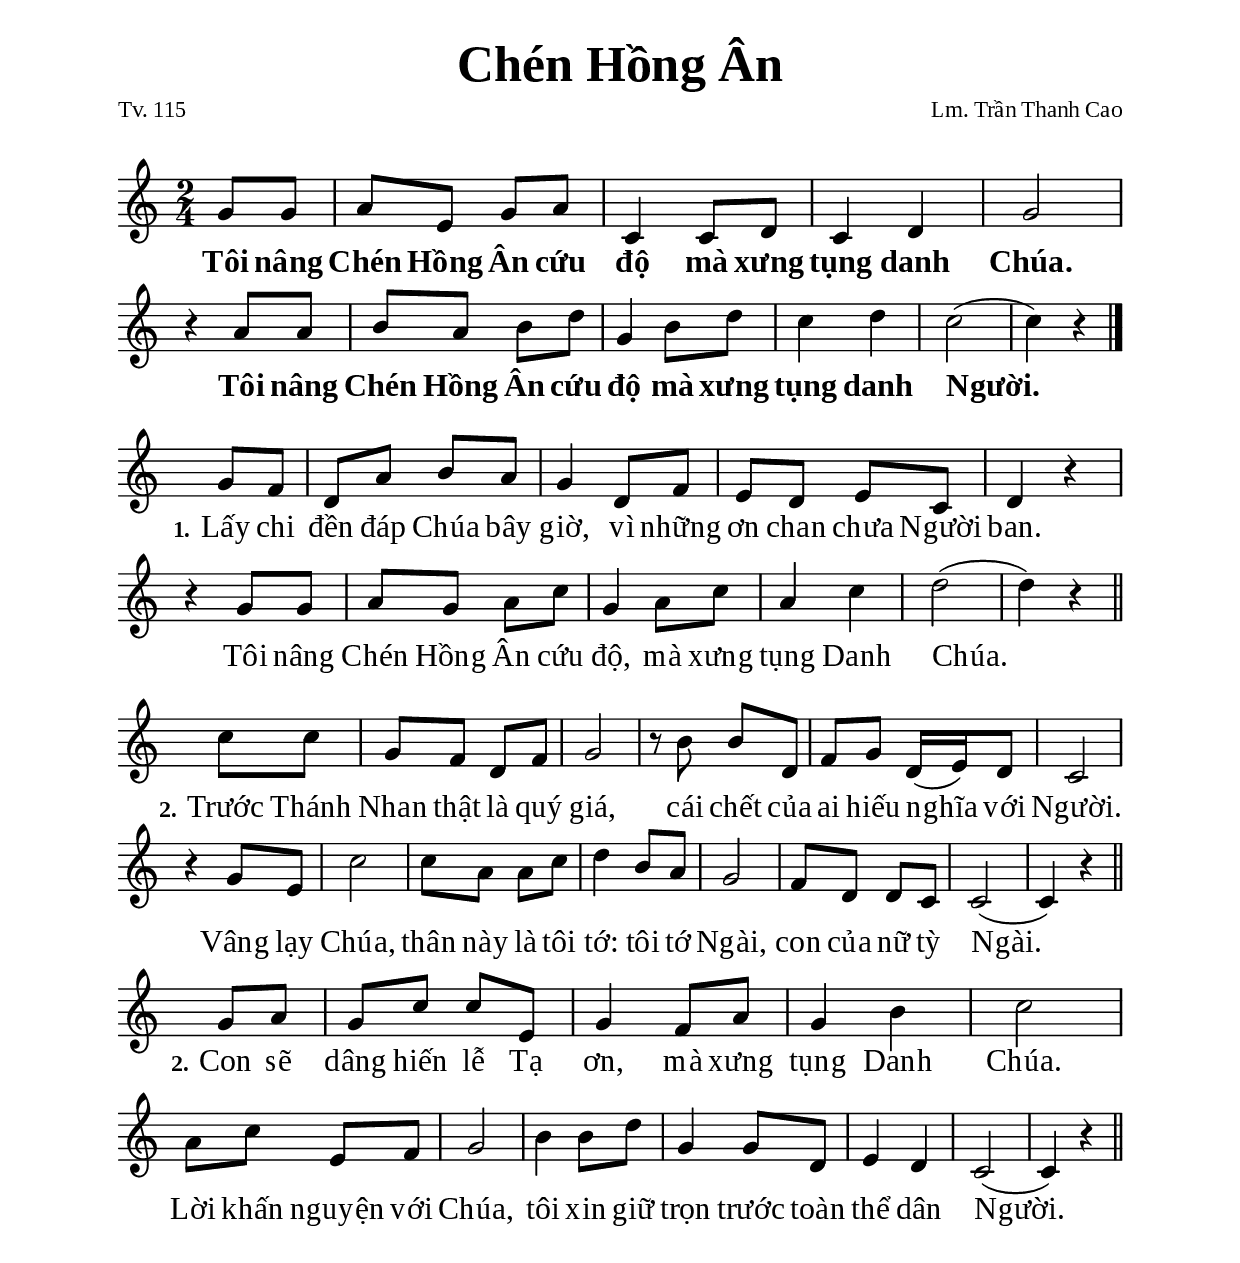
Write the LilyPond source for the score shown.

% Cài đặt chung
\version "2.20.0"
\include "english.ly"

\header {
  title = \markup { \fontsize #3 "Chén Hồng Ân" }
  poet = "Tv. 115"
  composer = "Lm. Trần Thanh Cao"
  arranger = " "
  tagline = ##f
}

\paper {
  #(set-paper-size "a4")
  top-margin = 10\mm
  bottom-margin = 10\mm
  left-margin = 20\mm
  right-margin = 20\mm
  indent = #0
  #(define fonts
    (make-pango-font-tree
      "Liberation Serif"
      "Liberation Serif"
      "Liberation Serif"
      (/ 20 20)))
  page-count = #1
}

% Nhạc điệp khúc
nhacDiepKhuc = \relative c'' {
  \partial 4 g8 g |
  a e g a |
  c,4 c8 d |
  c4 d |
  g2 |
  r4 a8 a |
  b a b d |
  g,4 b8 d |
  c4 d |
  c2 ( |
  c4) r \bar "|."
}

% Nhạc phiên khúc
nhacPhienKhucMot = \relative c'' {
  \partial 4 g8 f |
  d a' b a |
  g4 d8 f |
  e d e c |
  d4 r |
  r g8 g |
  a g a c |
  g4 a8 c |
  a4 c |
  d2 ( |
  d4) r \bar "||"
}

nhacPhienKhucHai = \relative c'' {
  \partial 4 c8 c |
  g f d f |
  g2 |
  r8 b b d, |
  f g d16 (e) d8 |
  c2 |
  r4 g'8 e |
  c'2 |
  c8 a a c |
  d4 b8 a |
  g2 |
  f8 d d c |
  c2 ( |
  c4) r \bar "||"
}

nhacPhienKhucBa = \relative c'' {
  \partial 4 g8 a |
  g c c e, |
  g4 f8 a |
  g4 b |
  c2 |
  a8 c e, f |
  g2 |
  b4 b8 d |
  g,4 g8 d |
  e4 d |
  c2 ( |
  c4) r \bar "||"
}

% Lời điệp khúc
loiDiepKhuc = \lyricmode {
  Tôi nâng Chén Hồng Ân cứu độ mà xưng tụng danh Chúa.
  Tôi nâng Chén Hồng Ân  cứu độ mà xưng tụng danh Người.
}

% Lời phiên khúc
loiPhienKhucMot = \lyricmode {
  \set stanza = #"1."
  Lấy chi đền đáp Chúa bây giờ,
  vì những ơn chan chưa Người ban.
  Tôi nâng Chén Hồng Ân cứu độ, mà xưng tụng Danh Chúa.
}

loiPhienKhucHai = \lyricmode {
  \set stanza = #"2."
  Trước Thánh Nhan thật là quý giá,
  cái chết của ai hiếu nghĩa với Người.
  Vâng lạy Chúa, thân này là tôi tớ:
  tôi tớ Ngài, con của nữ tỳ Ngài.
}

loiPhienKhucBa = \lyricmode {
  \set stanza = #"2."
  Con sẽ dâng hiến lễ Tạ ơn, mà xưng tụng Danh Chúa.
  Lời khấn nguyện với Chúa,
  tôi xin giữ trọn trước toàn thể dân Người.
}


% Dàn trang
\score {
  \new ChoirStaff <<
    \new Staff = diepKhuc \with {
        \consists "Merge_rests_engraver"
        \magnifyStaff #(magstep +1)
      }
      <<
      \new Voice = beSop {
        \key c \major \time 2/4 \stemNeutral \nhacDiepKhuc
      }
    >>
    \new Lyrics \lyricsto beSop \loiDiepKhuc
  >>
  \layout {
    \override Lyrics.LyricText.font-series = #'bold
    \override Lyrics.LyricText.font-size = #+3
    \override Lyrics.LyricSpace.minimum-distance = #0.5
    \override Score.BarNumber.break-visibility = ##(#f #f #f)
    \override Score.SpacingSpanner.uniform-stretching = ##t
  }
}

\score {
  \new ChoirStaff <<
    \new Staff = phienKhuc \with {
        \magnifyStaff #(magstep +1)
      }
      <<
      \new Voice = beSop {
        \key c \major \time 2/4 \nhacPhienKhucMot
      }
    >>
    \new Lyrics \lyricsto beSop \loiPhienKhucMot
  >>
  \layout {
    \override Staff.TimeSignature.transparent = ##t
    \override Lyrics.LyricText.font-size = #+3
    \override Lyrics.LyricSpace.minimum-distance = #0.5
    \override Score.BarNumber.break-visibility = ##(#f #f #f)
    \override Score.SpacingSpanner.uniform-stretching = ##t
  } 
}

\score {
  \new ChoirStaff <<
    \new Staff = phienKhuc \with {
        \magnifyStaff #(magstep +1)
      }
      <<
      \new Voice = beSop {
        \key c \major \time 2/4 \nhacPhienKhucHai
      }
    >>
    \new Lyrics \lyricsto beSop \loiPhienKhucHai
  >>
  \layout {
    \override Staff.TimeSignature.transparent = ##t
    \override Lyrics.LyricText.font-size = #+3
    \override Lyrics.LyricSpace.minimum-distance = #0.5
    \override Score.BarNumber.break-visibility = ##(#f #f #f)
    \override Score.SpacingSpanner.uniform-stretching = ##t
  } 
}

\score {
  \new ChoirStaff <<
    \new Staff = phienKhuc \with {
        \magnifyStaff #(magstep +1)
      }
      <<
      \new Voice = beSop {
        \key c \major \time 2/4 \nhacPhienKhucBa
      }
    >>
    \new Lyrics \lyricsto beSop \loiPhienKhucBa
  >>
  \layout {
    \override Staff.TimeSignature.transparent = ##t
    \override Lyrics.LyricText.font-size = #+3
    \override Lyrics.LyricSpace.minimum-distance = #0.5
    \override Score.BarNumber.break-visibility = ##(#f #f #f)
    \override Score.SpacingSpanner.uniform-stretching = ##t
  } 
}
